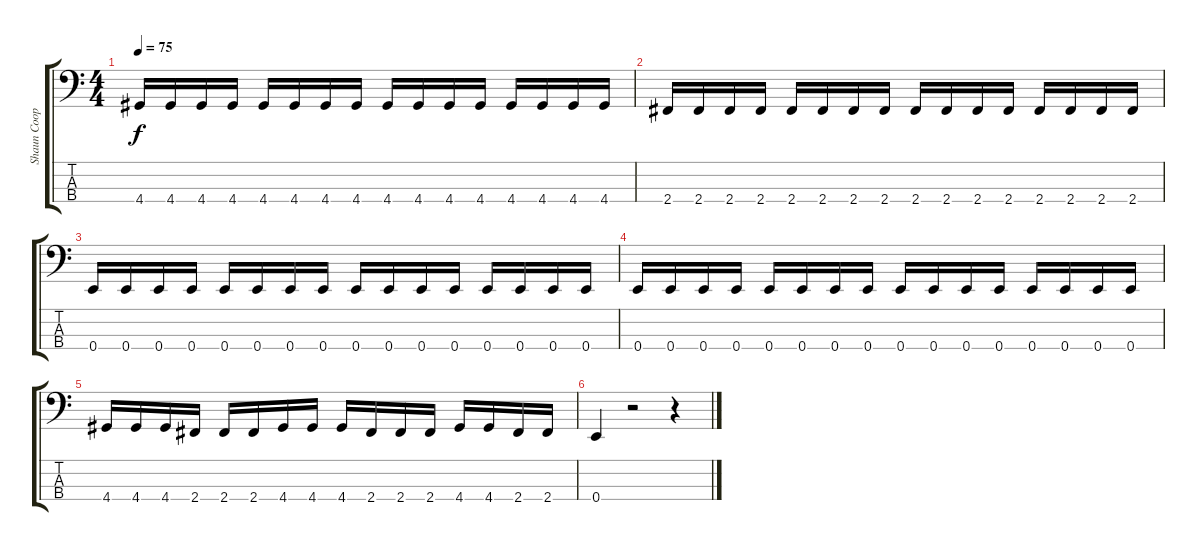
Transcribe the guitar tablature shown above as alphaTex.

\track ("Shaun Cooper (Bass)" "Shaun Coop") {instrument electricbassfinger}
\staff {score tabs}
\tuning (G2 D2 A1 E1) {hide}
\ts (4 4)
\tempo 75
\clef f4
\ks c
4.4.16{dy f} 4.4.16 4.4.16 4.4.16 4.4.16 4.4.16 4.4.16 4.4.16 4.4.16 4.4.16 4.4.16 4.4.16 4.4.16 4.4.16 4.4.16 4.4.16 |
2.4.16 2.4.16 2.4.16 2.4.16 2.4.16 2.4.16 2.4.16 2.4.16 2.4.16 2.4.16 2.4.16 2.4.16 2.4.16 2.4.16 2.4.16 2.4.16 |
0.4.16 0.4.16 0.4.16 0.4.16 0.4.16 0.4.16 0.4.16 0.4.16 0.4.16 0.4.16 0.4.16 0.4.16 0.4.16 0.4.16 0.4.16 0.4.16 |
0.4.16 0.4.16 0.4.16 0.4.16 0.4.16 0.4.16 0.4.16 0.4.16 0.4.16 0.4.16 0.4.16 0.4.16 0.4.16 0.4.16 0.4.16 0.4.16 |
4.4.16 4.4.16 4.4.16 2.4.16 2.4.16 2.4.16 4.4.16 4.4.16 4.4.16 2.4.16 2.4.16 2.4.16 4.4.16 4.4.16 2.4.16 2.4.16 |
0.4.4 r.2 r.4
